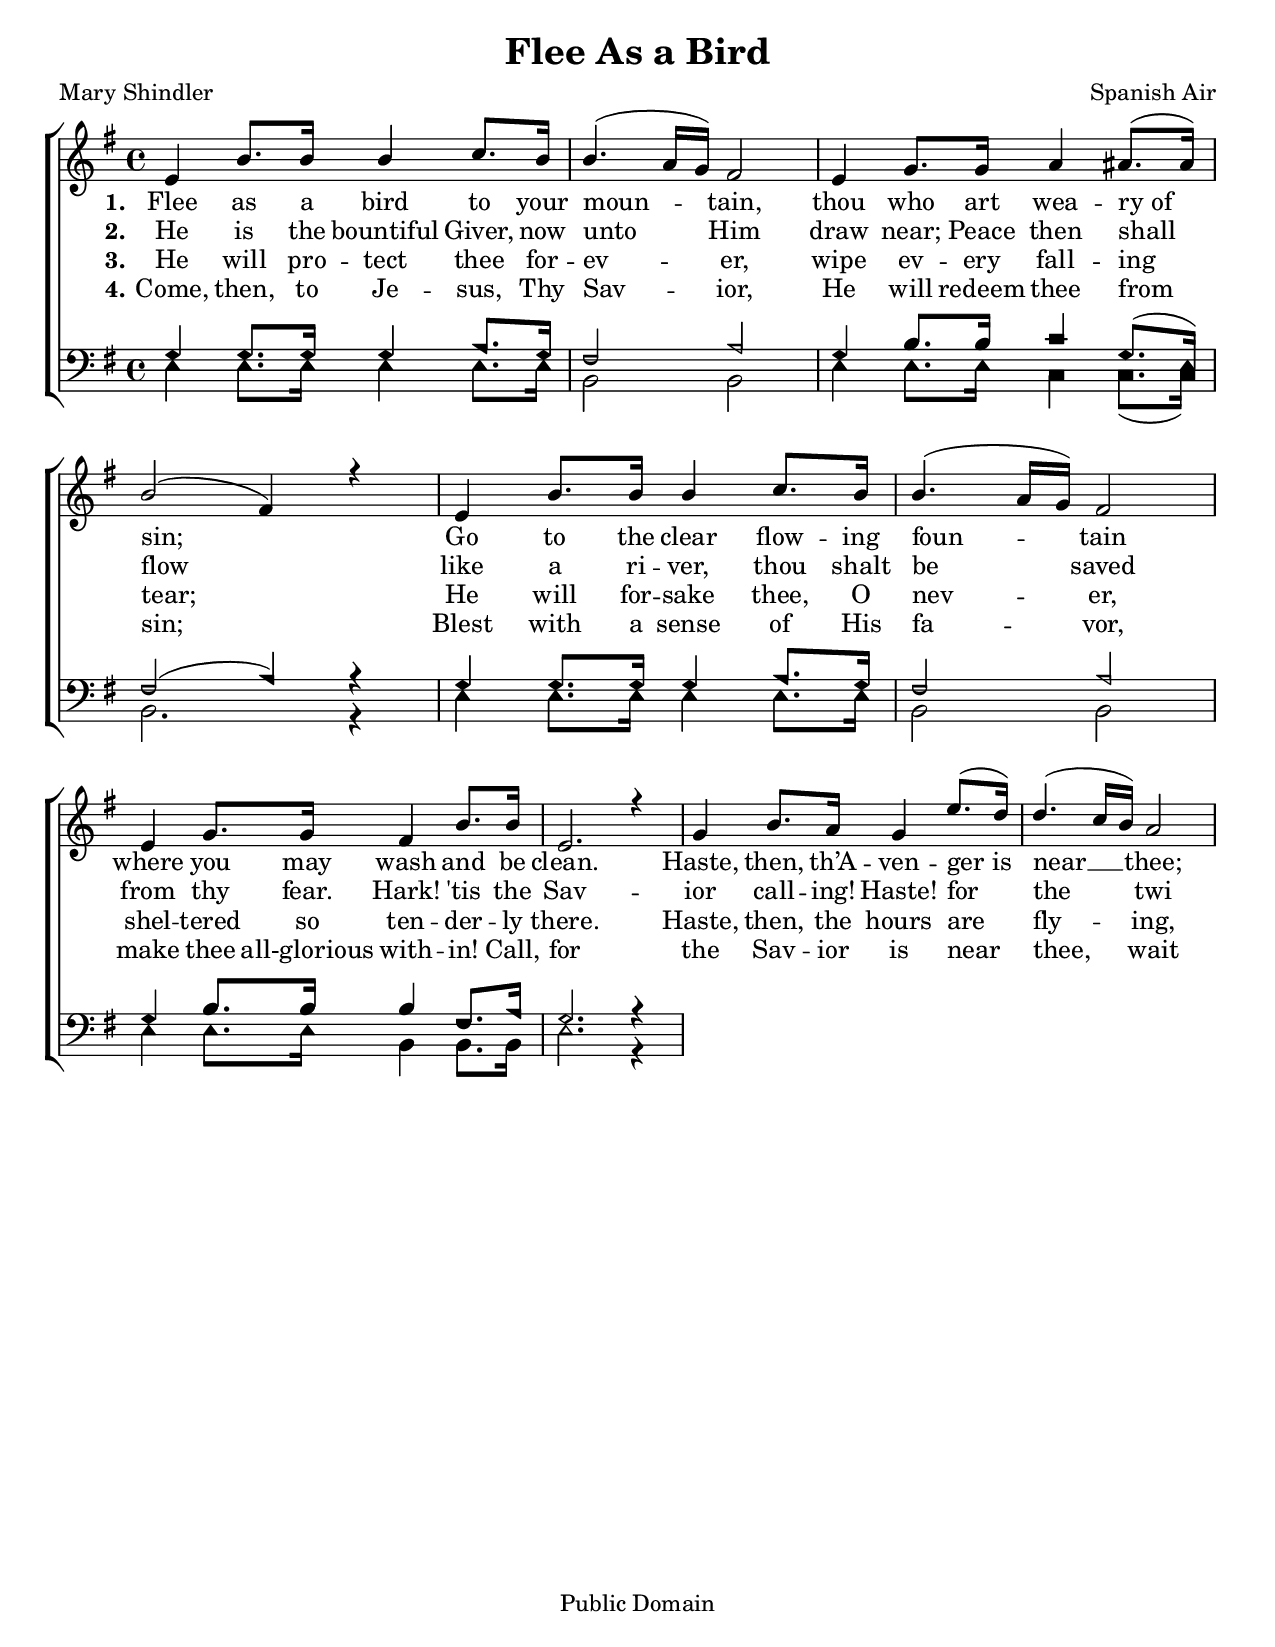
\version "2.18.2"

\header {
 	title = "Flee As a Bird"
 	composer = "Spanish Air"
 	poet = "Mary Shindler"
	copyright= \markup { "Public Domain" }
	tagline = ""
}


\paper {
	#(set-paper-size "letter")
	indent = 0
  	page-count = #1
}


global = {
 	\key e \minor
 	\time 4/4
	\aikenHeads
  	\large
  	\override Score.BarNumber.break-visibility = ##(#f #f #f)
 	\set Staff.midiMaximumVolume = #1.0
 	%\partial 4
}


lead = {
	\set Staff.midiMinimumVolume = #3.0
}


soprano = \relative c'' {
 	%\global
	e,4 b'8. b16 b4 c8. b16 b4.( a16 g) fis2
	e4 g8. g16 a4 ais8.( ais16) b2( fis4) r4
	%\break
	e4 b'8. b16 b4 c8. b16 b4.( a16 g) fis2
	e4 g8. g16 fis4 b8. b16 e,2. r4
	g4 b8. a16 g4 e'8.( d16) d4.( c16 b) a2
}


alto = \relative c' {
	\global
}


tenor = \relative c' {
	\global
	\clef "bass"
	g4 g8. g16 g4 a8. g16 fis2 a
	g4 b8. b16 c4 g8.( e16) fis2( a4) r4
	g4 g8. g16 g4 a8. g16 fis2 a
	g4 b8. b16 b4 fis8. a16 g2. r4
}


bass = \relative c {
	\global
	\clef "bass"
	e4 e8. e16 e4 e8. e16 b2 b
	e4 e8. e16 c4 c8.( c16) b2. r4
	e4 e8. e16 e4 e8. e16 b2 b
	e4 e8. e16 b4 b8. b16 e2. r4
}


verseOne = \lyricmode {
	\set stanza = "1."
	Flee as a bird to your moun -- tain,
	thou who art wea -- ry_of sin;
	Go to the clear flow -- ing foun -- tain
	where you may wash and be clean.
	Haste, then, th’A -- ven -- ger_is near __ thee;
	call, and the Sav -- ior will hear thee;
	He on His bos -- om will bear thee;
	O thou who art wea -- ry of sin,
	O thou who art wea -- ry of sin.
}


verseTwo = \lyricmode {
	\set stanza = "2."
	He is the bountiful Giver,
	now unto Him draw near;
	Peace then shall flow like a ri -- ver,
	thou shalt be saved from thy fear.
	Hark! 'tis the Sav -- ior call -- ing!
	Haste! for the twi -- light is fall -- ing!
	Flee, for the night is appalling!
	And thou shalt be saved from thy fear.
	And thou shalt be saved from thy fear.
}


verseThree = \lyricmode {
	\set stanza = "3."
	He will pro -- tect thee for -- ev -- er,
	wipe ev -- ery fall -- ing tear;
	He will for -- sake thee, O nev -- er,
	shel -- tered so ten -- der -- ly there.
	Haste, then, the hours are fly -- ing,
	spend not the m -- oments in sigh -- ing,
	Cease from your sor -- row and cry -- ing:
	The Sav -- ior will wipe ev -- ery tear,
	The Sav -- ior will wipe ev -- ery tear.
}


verseFour = \lyricmode {
	\set stanza = "4."
	Come, then, to Je -- sus, Thy Sav -- ior,
	He will redeem thee from sin;
	Blest with a sense of His fa -- vor,
	make thee all-glorious with -- in!
	Call, for the Sav -- ior is near thee,
	wait -- ing in mercy to hear thee,
	He by His presence will cheer thee,
	O thou who art wea -- ry of sin.
	O thou who art wea -- ry of sin
}


\score{
	\new ChoirStaff <<
		\new Staff \with {midiInstrument = #"acoustic grand"} <<
			\new Voice = "soprano" {\voiceOne \soprano}
			\new Voice = "alto" {\voiceTwo \alto}
		>>
		
		\new Lyrics {
			\lyricsto "soprano" \verseOne
		}
		\new Lyrics {
			\lyricsto "soprano" \verseTwo
		}
		\new Lyrics {
			\lyricsto "soprano" \verseThree
		}
		\new Lyrics {
			\lyricsto "soprano" \verseFour
		}
		
		\new Staff  \with {midiInstrument = #"acoustic grand"}<<
			\new Voice = "tenor" {\voiceThree \tenor}
			\new Voice = "bass" {\voiceFour \bass}
		>>
		
	>>
	
	\layout{}
	\midi{
		\tempo 4 = 60
	}
}
